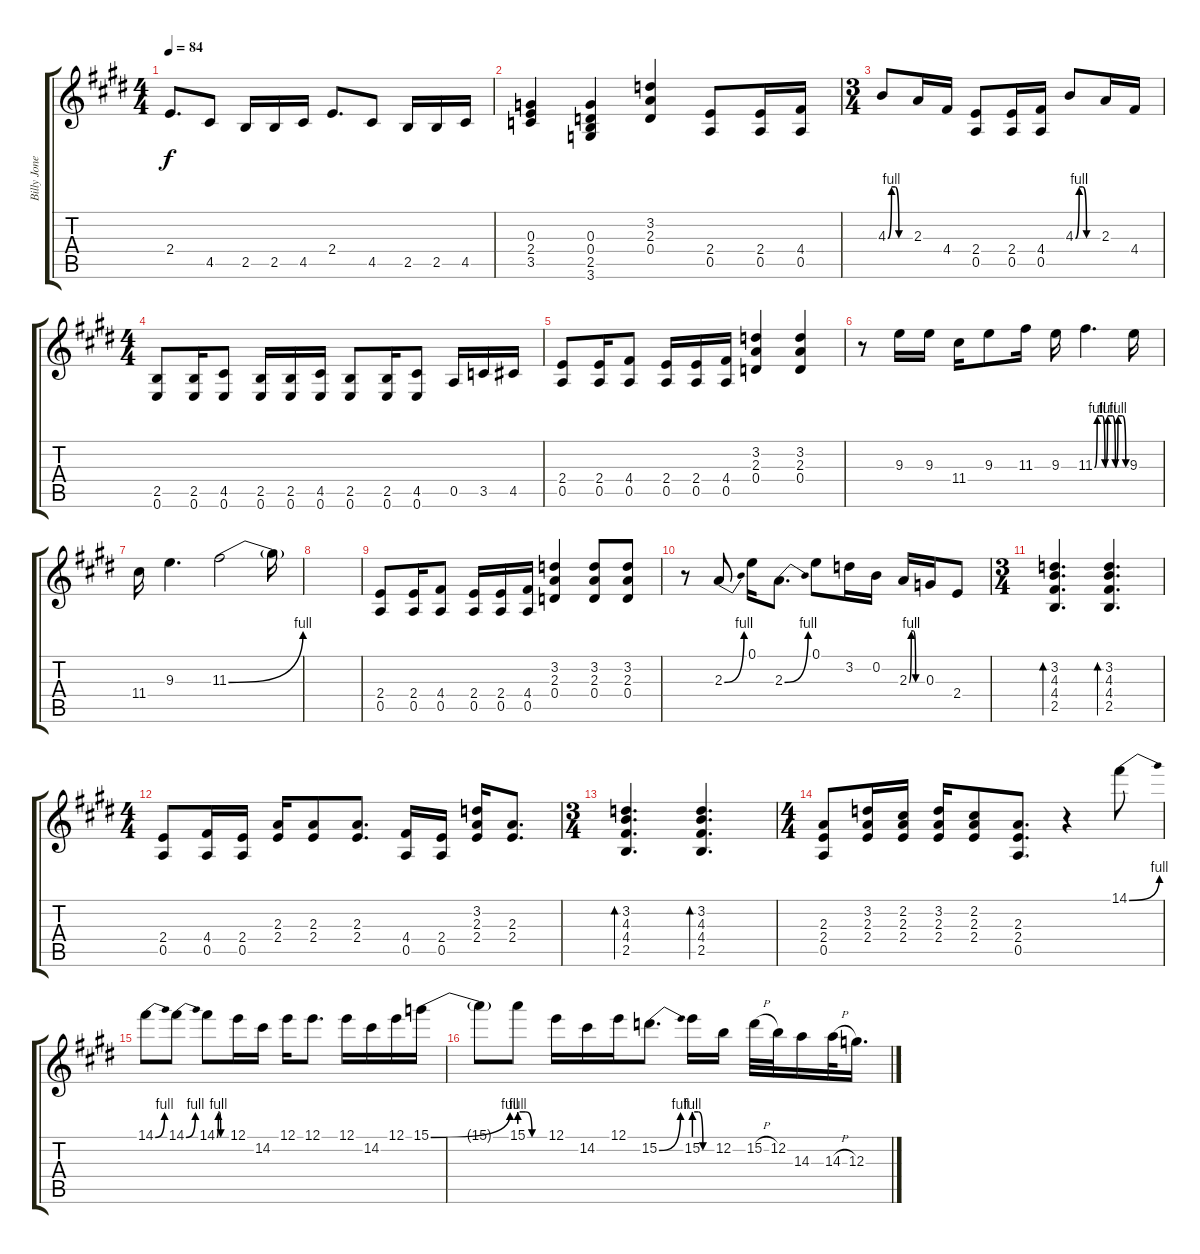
\track ("Billy Jones Guitar" "Billy Jone") {instrument overdrivenguitar}
\staff {score tabs}
\tuning (E4 B3 G3 D3 A2 E2) {hide}
\ts (4 4)
\tempo 84
\clef g2
\ks e
2.4.8{d dy f} 4.5.8 2.5.16 2.5.16 4.5.16 2.4.8{d} 4.5.8 2.5.16 2.5.16 4.5.16 |
(0.3 2.4 3.5).4 (0.3 0.4 2.5 3.6).4 (3.2 2.3 0.4).4 (2.4 0.5).8 (2.4 0.5).16 (4.4 0.5).16 |
\ts (3 4)
4.3{be (custom 0 0 10 4 20 4 30 0 60 0)}.8 2.3.16 4.4.16 (2.4 0.5).8 (2.4 0.5).16 (4.4 0.5).16 4.3{be (custom 0 0 10 4 20 4 30 0 60 0)}.8 2.3.16 4.4.16 |
\ts (4 4)
(2.5 0.6).8 (2.5 0.6).16 (4.5 0.6).8 (2.5 0.6).16 (2.5 0.6).16 (4.5 0.6).16 (2.5 0.6).8 (2.5 0.6).16 (4.5 0.6).8 0.5.16 3.5.16 4.5.16 |
(2.4 0.5).8 (2.4 0.5).16 (4.4 0.5).8 (2.4 0.5).16 (2.4 0.5).16 (4.4 0.5).16 (3.2 2.3 0.4).4 (3.2 2.3 0.4).4 |
r.8{volume 13 instrument distortionguitar} 9.3.16 9.3.16 11.4.16 9.3.8 11.3.16 9.3.16 11.3{be (custom 0 0 5 4 10 4 15 4 20 0 25 4 30 4 35 4 40 0 45 4 54 4 60 0)}.4{d} 9.3.16 |
11.4.16 9.3.4{d volume 10} 11.3{be (bend 0 0 60 4)}.2 11.3{t}.16 |
|
(2.4 0.5).8{volume 10 balance 0 instrument electricguitarclean} (2.4 0.5).16 (4.4 0.5).8 (2.4 0.5).16 (2.4 0.5).16 (4.4 0.5).16 (3.2 2.3 0.4).4 (3.2 2.3 0.4).8 (3.2 2.3 0.4).8 |
r.8 2.3{be (bend 0 0 60 4)}.8{volume 13 instrument overdrivenguitar} 0.1.16 2.3{be (bend 0 0 60 4)}.8{d} 0.1.8 3.2.16 0.2.16 2.3{be (custom 0 0 10 4 20 4 30 0 60 0)}.16 0.3.16 2.4.8 |
\ts (3 4)
(3.2 4.3 4.4 2.5).4{d bd 120 volume 10 instrument electricguitarclean} (3.2 4.3 4.4 2.5).4{d bd 120} |
\ts (4 4)
(2.4 0.5).8 (4.4 0.5).16 (2.4 0.5).16 (2.3 2.4).16 (2.3 2.4).8 (2.3 2.4).8{d} (4.4 0.5).16 (2.4 0.5).16 (3.2 2.3 2.4).16 (2.3 2.4).8{d} |
\ts (3 4)
(3.2 4.3 4.4 2.5).4{d bd 120} (3.2 4.3 4.4 2.5).4{d bd 120} |
\ts (4 4)
(2.3 2.4 0.5).8 (3.2 2.3 2.4).16 (2.2 2.3 2.4).16 (3.2 2.3 2.4).16 (2.2 2.3 2.4).8 (2.3 2.4 0.5).8{d} r.4 14.1{be (bend 0 0 60 4)}.8{volume 13 balance 8 instrument distortionguitar} |
14.1{be (bend 0 0 60 4)}.8 14.1{be (bend 0 0 60 4)}.8 14.1{be (custom 0 0 10 4 15 4 25 0 30 0 60 0)}.8 12.1.16 14.2.16 12.1.16 12.1.8{d} 12.1.16 14.2.16 12.1.16 15.1{be (bend 0 0 60 4)}.16 |
15.1{t}.8 15.1{be (custom 0 4 15 4 30 0 60 0)}.8 12.1.16 14.2.16 12.1.16 15.2{be (bend 0 0 60 4)}.8{d} 15.2{be (custom 0 4 15 4 30 0 60 0)}.16 12.2.16 15.2{h}.32 12.2.32 14.3.16 14.3{h}.32 12.3.16{d}
